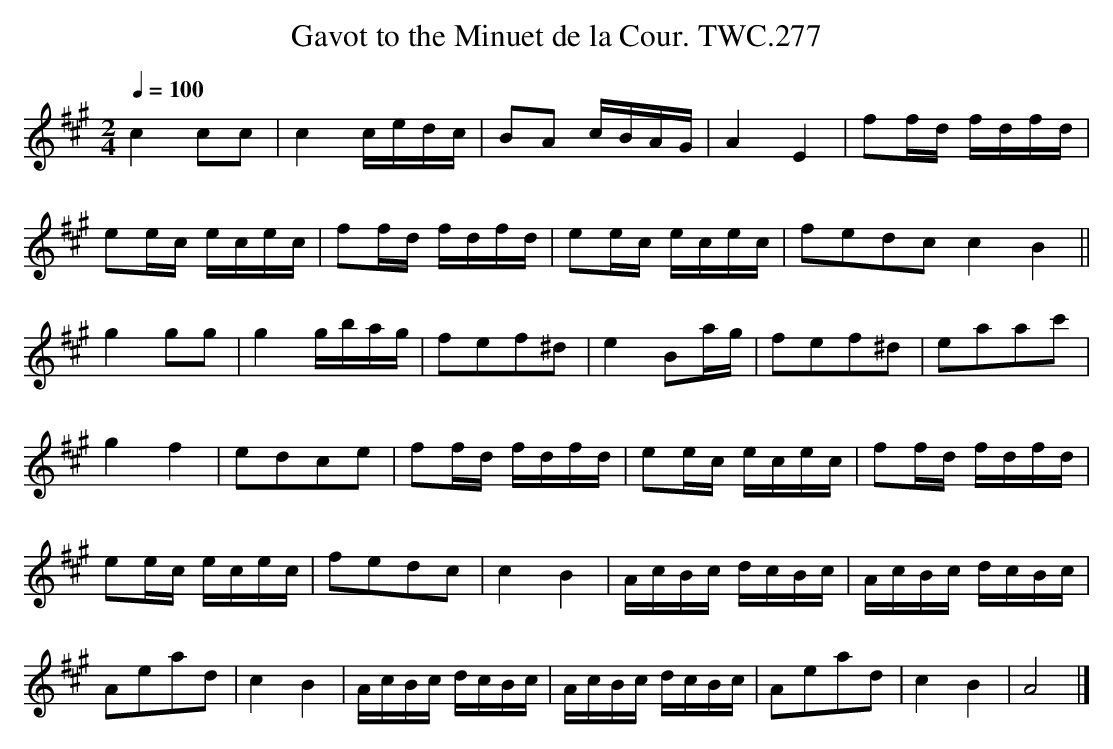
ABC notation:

X:1
T:Gavot to the Minuet de la Cour. TWC.277
L:1/8
M:2/4
Q:1/4=100
K:A
c2 cc|c2 c/e/d/c/|BA c/B/A/G/|A2E2|ff/d/ f/d/f/d/|
ee/c/ e/c/e/c/|ff/d/ f/d/f/d/|ee/c/ e/c/e/c/|fedc c2B2||
g2gg|g2 g/b/a/g/|fef^d|e2 Ba/g/|fef^d|eaac'|
g2f2|edce|ff/d/ f/d/f/d/|ee/c/ e/c/e/c/|ff/d/ f/d/f/d/|
ee/c/ e/c/e/c/|fedc|c2B2|A/c/B/c/ d/c/B/c/|A/c/B/c/ d/c/B/c/|
Aead|c2B2|A/c/B/c/ d/c/B/c/|A/c/B/c/ d/c/B/c/|Aead|c2B2|A4|]
